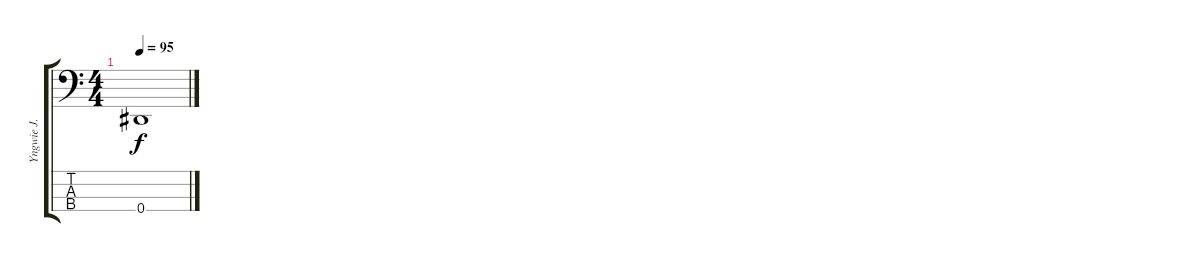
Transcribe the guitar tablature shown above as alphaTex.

\track ("Yngwie J. Malmsteen" "Yngwie J. ") {instrument electricbassfinger}
\staff {score tabs}
\tuning (Gb2 Db2 Ab1 Eb1) {hide}
\ts (4 4)
\tempo 95
\clef f4
\ks c
0.4.1{dy f}
